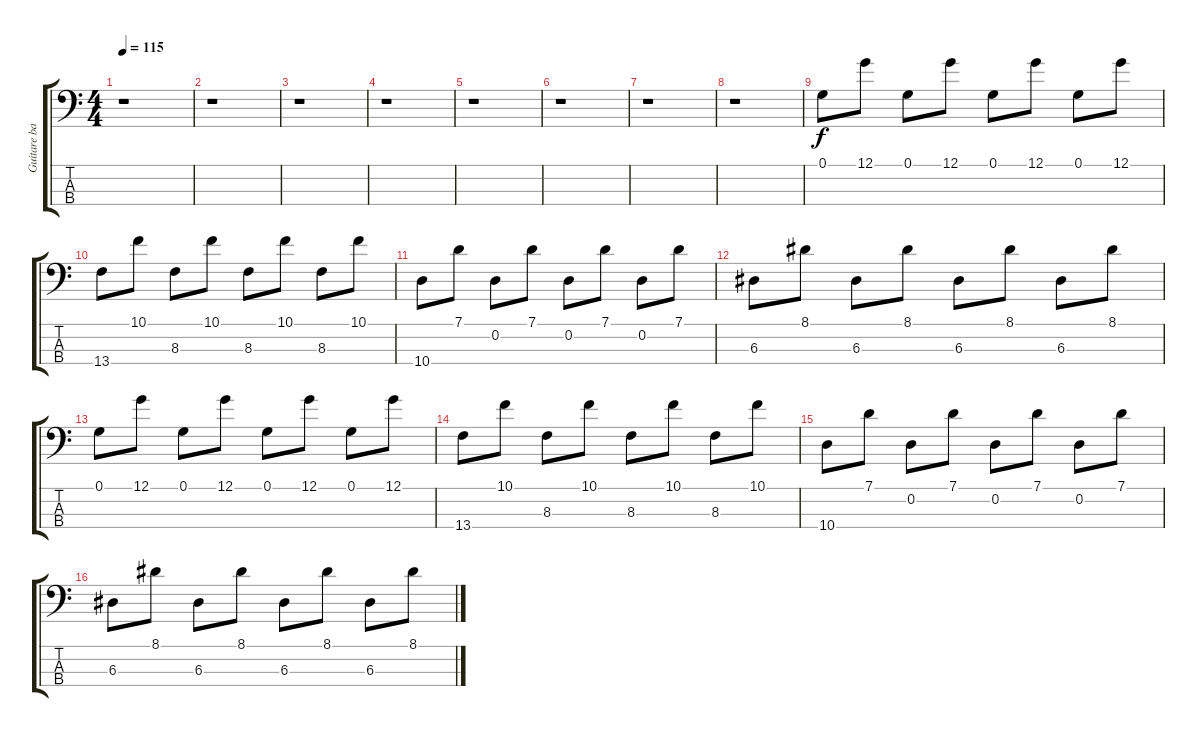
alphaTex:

\track ("Guitare basse" "Guitare ba") {instrument electricbasspick}
\staff {score tabs}
\tuning (G2 D2 A1 E1) {hide}
\ts (4 4)
\tempo 115
\clef f4
\ks c
r.1{dy f} |
r.1 |
r.1 |
r.1 |
r.1 |
r.1 |
r.1 |
r.1 |
0.1.8 12.1.8 0.1.8 12.1.8 0.1.8 12.1.8 0.1.8 12.1.8 |
13.4.8 10.1.8 8.3.8 10.1.8 8.3.8 10.1.8 8.3.8 10.1.8 |
10.4.8 7.1.8 0.2.8 7.1.8 0.2.8 7.1.8 0.2.8 7.1.8 |
6.3.8 8.1.8 6.3.8 8.1.8 6.3.8 8.1.8 6.3.8 8.1.8 |
0.1.8 12.1.8 0.1.8 12.1.8 0.1.8 12.1.8 0.1.8 12.1.8 |
13.4.8 10.1.8 8.3.8 10.1.8 8.3.8 10.1.8 8.3.8 10.1.8 |
10.4.8 7.1.8 0.2.8 7.1.8 0.2.8 7.1.8 0.2.8 7.1.8 |
6.3.8 8.1.8 6.3.8 8.1.8 6.3.8 8.1.8 6.3.8 8.1.8
